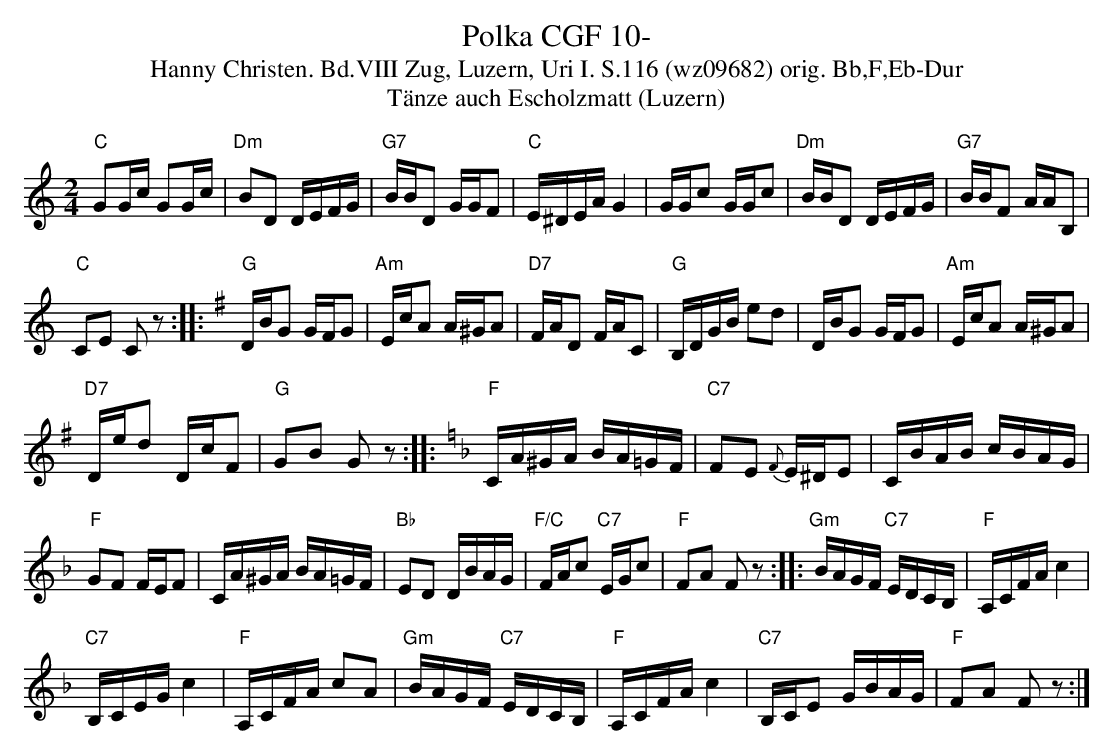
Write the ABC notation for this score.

X:1
T:Polka CGF 10-
T:Hanny Christen. Bd.VIII Zug, Luzern, Uri I. S.116 (wz09682) orig. Bb,F,Eb-Dur
T:T\"anze auch Escholzmatt (Luzern)
M:2/4
L:1/16
K:Cmaj
"C"G2Gc G2Gc | "Dm"B2D2 DEFG | "G7"BBD2 GGF2 | "C"E^DEA G4 | GGc2 GGc2 | "Dm"BBD2 DEFG | "G7"BBF2 AAB,2 |
"C"C2E2 C2 z2 :: [K:Gmaj] "G"DBG2 GFG2 | "Am"EcA2 A^GA2 | "D7"FAD2 FAC2 | "G"B,DGB e2d2 | DBG2 GFG2 | "Am"EcA2 A^GA2 |
"D7"Ded2 DcF2 | "G"G2B2 G2z2 :: [K:Fmaj] "F"CA^GA BA=GF | "C7"F2E2 {F}E^DE2 | CBAB cBAG |
"F"G2F2 FEF2 | CA^GA BA=GF | "Bb"E2D2 DBAG | "F/C"FAc2 "C7"EGc2 | "F"F2A2 F2 z2 :: "Gm"BAGF "C7"EDCB, | "F"A,CFA c4 |
"C7"B,CEG c4 | "F"A,CFA c2A2 | "Gm"BAGF "C7"EDCB, | "F"A,CFA c4 | "C7"B,CE2 GBAG | "F"F2A2 F2 z2 :|
